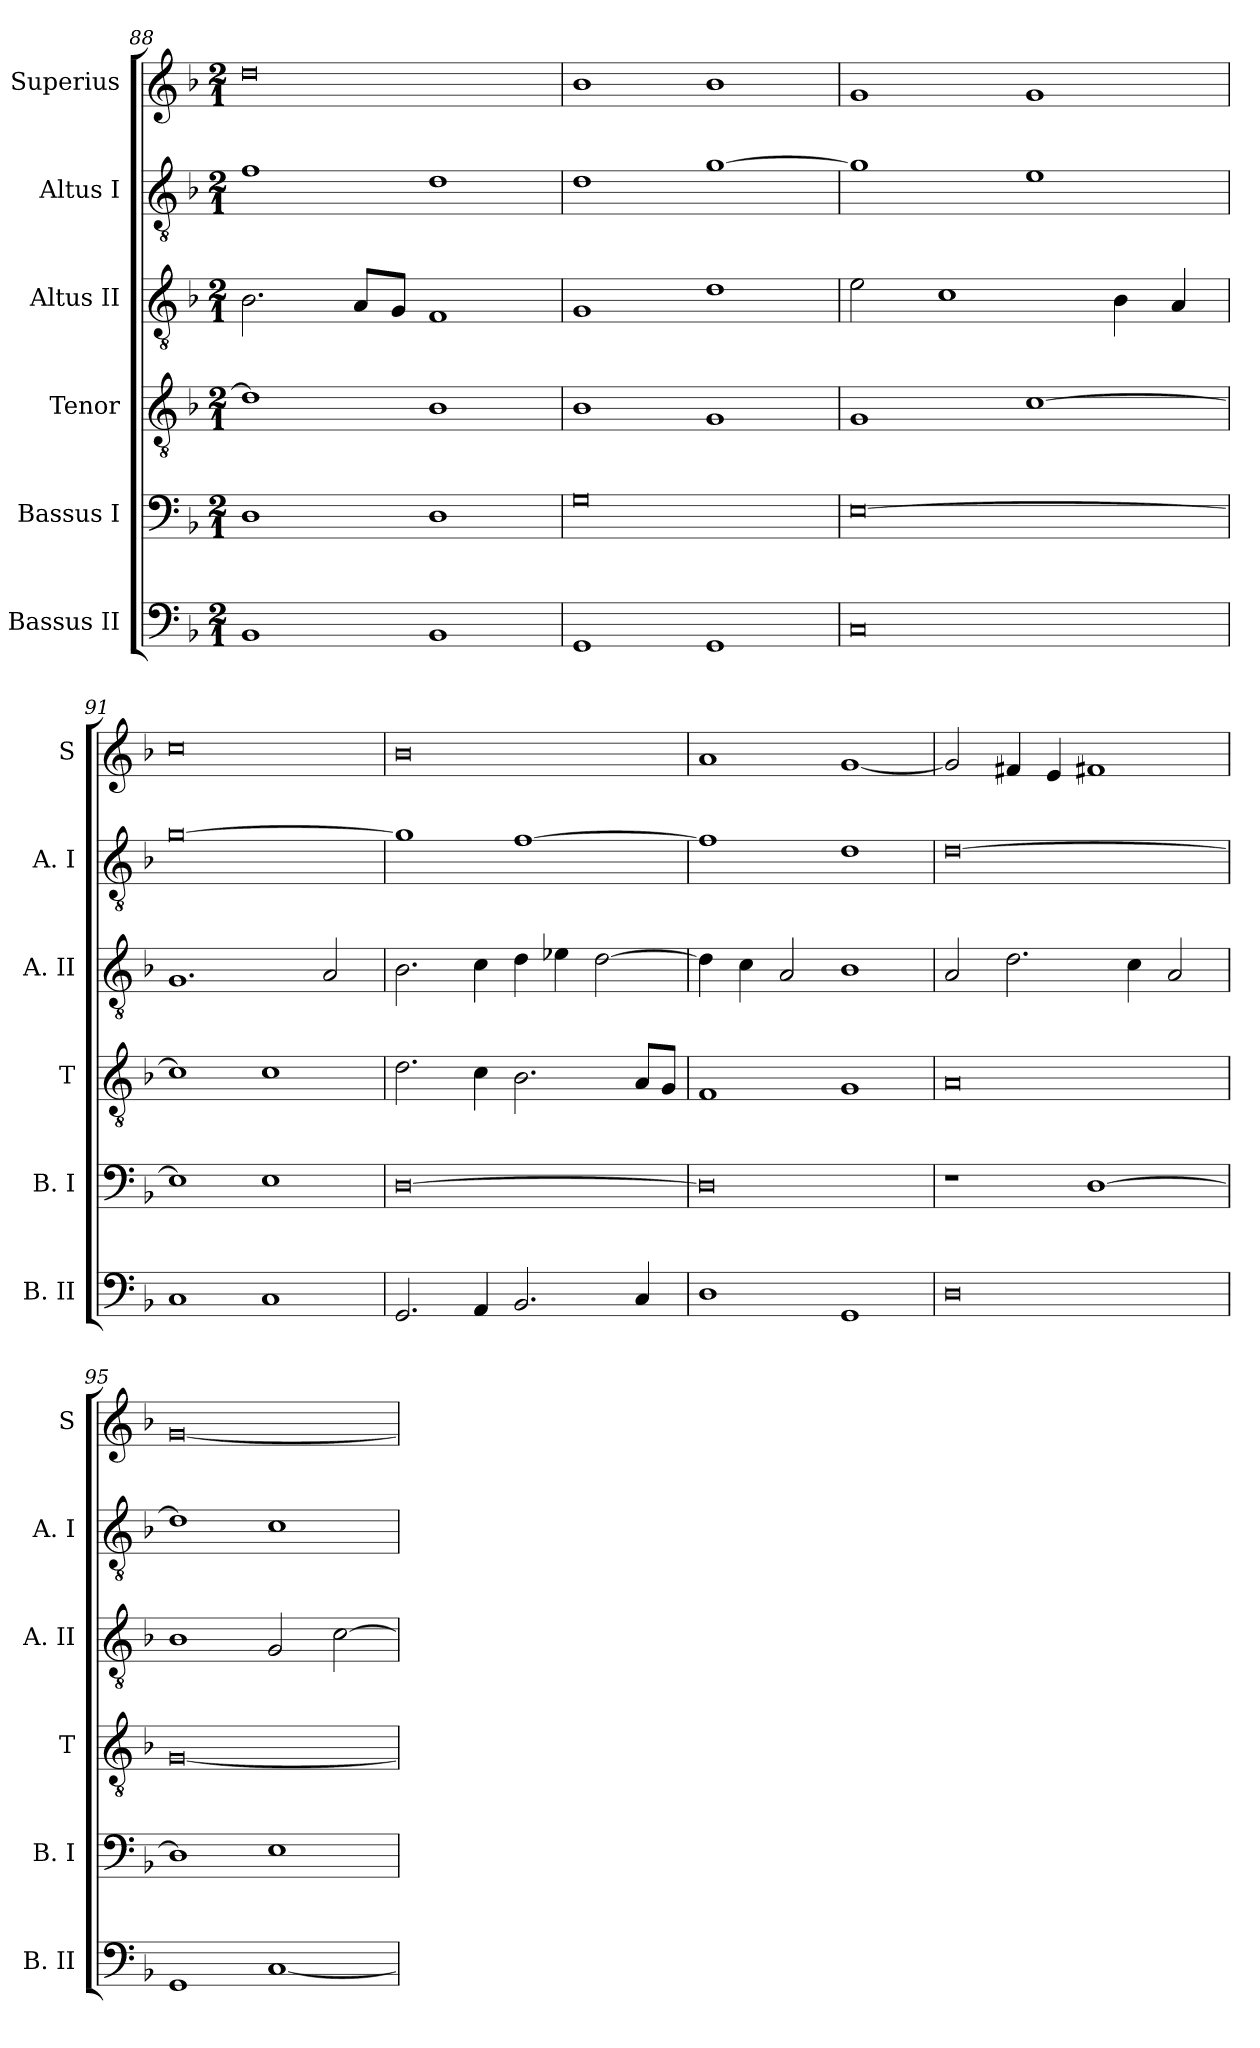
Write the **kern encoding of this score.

**kern	**kern	**kern	**kern	**kern	**kern
*part6	*part5	*part4	*part3	*part2	*part1
*staff6	*staff5	*staff4	*staff3	*staff2	*staff1
*I"Bassus II	*I"Bassus I	*I"Tenor	*I"Altus II	*I"Altus I	*I"Superius
*I'B. II	*I'B. I	*I'T	*I'A. II	*I'A. I	*I'S
*clefF4	*clefF4	*clefGv2	*clefGv2	*clefGv2	*clefG2
*k[b-]	*k[b-]	*k[b-]	*k[b-]	*k[b-]	*k[b-]
*F:	*F:	*F:	*F:	*F:	*F:
*M2/1	*M2/1	*M2/1	*M2/1	*M2/1	*M2/1
=88	=88	=88	=88	=88	=88
1BB-	1D	1d]	2.B-	1f	0dd
.	.	.	8AL	.	.
.	.	.	8GJ	.	.
1BB-	1D	1B-	1F	1d	.
=89	=89	=89	=89	=89	=89
1GG	0G	1B-	1G	1d	1b-
1GG	.	1G	1d	[1g	1b-
=90	=90	=90	=90	=90	=90
0C	[0E	1G	2e	1g]	1g
.	.	.	1c	.	.
.	.	[1c	.	1e	1g
.	.	.	4B-	.	.
.	.	.	4A	.	.
=91	=91	=91	=91	=91	=91
1C	1E]	1c]	1.G	[0g	0cc
1C	1E	1c	.	.	.
.	.	.	2A	.	.
=92	=92	=92	=92	=92	=92
2.GG	[0D	2.d	2.B-	1g]	0b-
4AA	.	4c	4c	.	.
2.BB-	.	2.B-	4d	[1f	.
.	.	.	4e-X	.	.
.	.	.	[2d	.	.
4C	.	8AL	.	.	.
.	.	8GJ	.	.	.
=93	=93	=93	=93	=93	=93
1D	0D]	1F	4d]	1f]	1a
.	.	.	4c	.	.
.	.	.	2A	.	.
1GG	.	1G	1B-	1d	[1g
=94	=94	=94	=94	=94	=94
0D	1r	0A	2A	[0d	2g]
.	.	.	2.d	.	4f#X
.	.	.	.	.	4e
.	[1D	.	.	.	1f#X
.	.	.	4c	.	.
.	.	.	2A	.	.
=95	=95	=95	=95	=95	=95
1GG	1D]	[0G	1B-	1d]	[0g
[1C	1E	.	2G	1c	.
.	.	.	[2c	.	.
=	=	=	=	=	=
*-	*-	*-	*-	*-	*-
